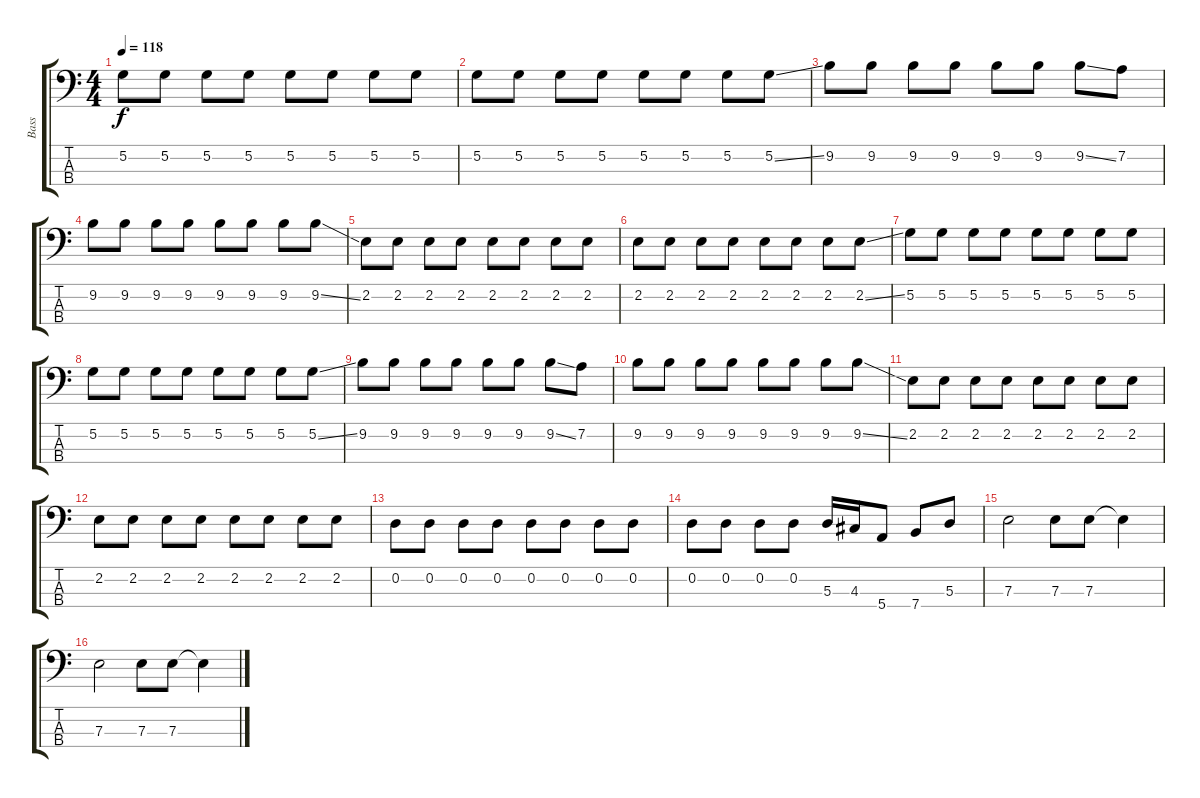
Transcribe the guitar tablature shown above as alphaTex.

\track ("Bass" "Bass") {instrument electricbassfinger}
\staff {score tabs}
\tuning (G2 D2 A1 E1) {hide}
\ts (4 4)
\tempo 118
\clef f4
\ks c
5.2.8{dy f} 5.2.8 5.2.8 5.2.8 5.2.8 5.2.8 5.2.8 5.2.8 |
5.2.8 5.2.8 5.2.8 5.2.8 5.2.8 5.2.8 5.2.8 5.2{ss}.8 |
9.2.8 9.2.8 9.2.8 9.2.8 9.2.8 9.2.8 9.2{ss}.8 7.2.8 |
9.2.8 9.2.8 9.2.8 9.2.8 9.2.8 9.2.8 9.2.8 9.2{ss}.8 |
2.2.8 2.2.8 2.2.8 2.2.8 2.2.8 2.2.8 2.2.8 2.2.8 |
2.2.8 2.2.8 2.2.8 2.2.8 2.2.8 2.2.8 2.2.8 2.2{ss}.8 |
5.2.8 5.2.8 5.2.8 5.2.8 5.2.8 5.2.8 5.2.8 5.2.8 |
5.2.8 5.2.8 5.2.8 5.2.8 5.2.8 5.2.8 5.2.8 5.2{ss}.8 |
9.2.8 9.2.8 9.2.8 9.2.8 9.2.8 9.2.8 9.2{ss}.8 7.2.8 |
9.2.8 9.2.8 9.2.8 9.2.8 9.2.8 9.2.8 9.2.8 9.2{ss}.8 |
2.2.8 2.2.8 2.2.8 2.2.8 2.2.8 2.2.8 2.2.8 2.2.8 |
2.2.8 2.2.8 2.2.8 2.2.8 2.2.8 2.2.8 2.2.8 2.2.8 |
0.2.8 0.2.8 0.2.8 0.2.8 0.2.8 0.2.8 0.2.8 0.2.8 |
0.2.8 0.2.8 0.2.8 0.2.8 5.3.16 4.3.16 5.4.8 7.4.8 5.3.8 |
7.3.2 7.3.8 7.3.8 7.3{t}.4 |
7.3.2 7.3.8 7.3.8 7.3{t}.4
